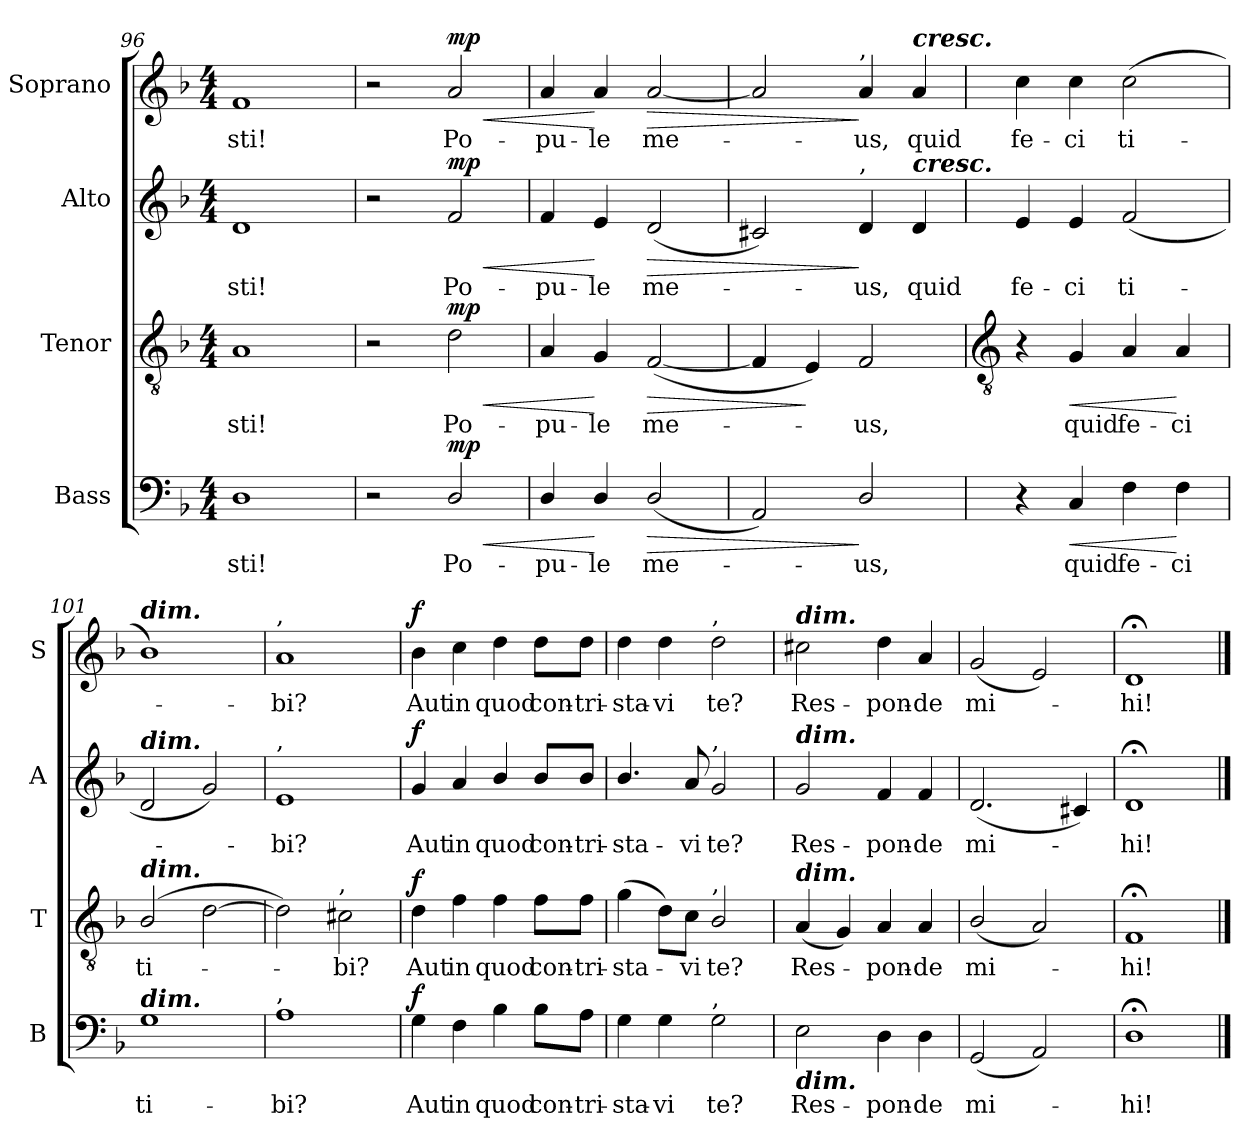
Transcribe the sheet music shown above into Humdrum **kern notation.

**kern	**text	**dynam	**kern	**text	**dynam	**kern	**text	**dynam	**kern	**text	**dynam
*part4	*part4	*part4	*part3	*part3	*part3	*part2	*part2	*part2	*part1	*part1	*part1
*staff4	*staff4	*staff4	*staff3	*staff3	*staff3	*staff2	*staff2	*staff2	*staff1	*staff1	*staff1
*I"Bass	*	*	*I"Tenor	*	*	*I"Alto	*	*	*I"Soprano	*	*
*I'B	*	*	*I'T	*	*	*I'A	*	*	*I'S	*	*
*clefF4	*	*	*clefGv2	*	*	*clefG2	*	*	*clefG2	*	*
*k[b-]	*	*	*k[b-]	*	*	*k[b-]	*	*	*k[b-]	*	*
*F:	*	*	*F:	*	*	*F:	*	*	*F:	*	*
*M4/4	*	*	*M4/4	*	*	*M4/4	*	*	*M4/4	*	*
=96	=96	=96	=96	=96	=96	=96	=96	=96	=96	=96	=96
!	!LO:LY:b	!	!	!LO:LY:b	!	!	!LO:LY:b	!	!	!LO:LY:b	!
1D	sti!	.	1A	sti!	.	1d	sti!	.	1f	sti!	.
=97	=97	=97	=97	=97	=97	=97	=97	=97	=97	=97	=97
2r	.	.	2r	.	.	2r	.	.	2r	.	.
!	!LO:LY:b	!LO:HP:b	!	!LO:LY:b	!LO:HP:b	!	!LO:LY:b	!LO:HP:b	!	!LO:LY:b	!LO:HP:b
!	!	!LO:DY:n=1:b	!	!	!LO:DY:n=1:b	!	!	!LO:DY:n=1:b	!	!	!LO:DY:n=1:b
2D/	Po-	< mp	2d	Po-	< mp	2f	Po-	< mp	2a	Po-	< mp
=98	=98	=98	=98	=98	=98	=98	=98	=98	=98	=98	=98
!	!LO:LY:b	!	!	!LO:LY:b	!	!	!LO:LY:b	!	!	!LO:LY:b	!
4D/	-pu-	.	4A	-pu-	.	4f	-pu-	.	4a	-pu-	.
!	!LO:LY:b	!	!	!LO:LY:b	!	!	!LO:LY:b	!	!	!LO:LY:b	!
4D/	-le	[	4G	-le	[	4e	-le	[	4a	-le	[
!	!LO:LY:b	!LO:HP:b	!	!LO:LY:b	!LO:HP:b	!	!LO:LY:b	!LO:HP:b	!	!LO:LY:b	!LO:HP:b
(<2D/	me-	>	(<[2F	me-	>	(<2d	me-	>	[2a	me-	>
=99	=99	=99	=99	=99	=99	=99	=99	=99	=99	=99	=99
2AA)	.	.	4F]	.	.	2c#X)	.	.	2a]	.	.
.	.	.	4E)	.	]	.	.	.	.	.	.
!	!	!	!	!	!	!	!	!	!LO:TX:a:t=,	!	!
!	!	!	!	!	!	!LO:TX:a:t=,	!	!	!	!	!
!	!LO:LY:b	!	!	!LO:LY:b	!	!	!LO:LY:b	!	!	!LO:LY:b	!
2D/	us,	]	2F	us,	.	4d	us,	]	4a	us,	]
!	!	!	!	!	!	!	!	!	!LO:TX:a:Bi:t=cresc.	!	!
!	!	!	!	!	!	!LO:TX:a:Bi:t=cresc.	!	!	!	!	!
!	!	!	!	!	!	!	!LO:LY:b	!	!	!LO:LY:b	!
.	.	.	.	.	.	4d	quid	.	4a	quid	.
!!LO:LB:g=z
=100	=100	=100	=100	=100	=100	=100	=100	=100	=100	=100	=100
*	*	*	*clefGv2	*	*	*	*	*	*	*	*
!	!	!	!	!	!	!	!LO:LY:b	!	!	!LO:LY:b	!
4r	.	.	4r	.	.	4e	fe-	.	4cc	fe-	.
!	!LO:LY:b	!LO:HP:b	!	!LO:LY:b	!LO:HP:b	!	!LO:LY:b	!	!	!LO:LY:b	!
4C	quid	<	4G	quid	<	4e	-ci	.	4cc	-ci	.
!	!LO:LY:b	!	!	!LO:LY:b	!	!	!LO:LY:b	!	!	!LO:LY:b	!
4F	fe-	.	4A	fe-	.	(<2f	ti-	.	(>2cc	ti-	.
!	!LO:LY:b	!	!	!LO:LY:b	!	!	!	!	!	!	!
4F	-ci	[	4A	-ci	[	.	.	.	.	.	.
=101	=101	=101	=101	=101	=101	=101	=101	=101	=101	=101	=101
!	!	!	!	!	!	!	!	!	!LO:TX:a:Bi:t=dim.	!	!
!	!	!	!	!	!	!LO:TX:a:Bi:t=dim.	!	!	!	!	!
!	!	!	!LO:TX:a:Bi:t=dim.	!	!	!	!	!	!	!	!
!LO:TX:a:Bi:t=dim.	!	!	!	!	!	!	!	!	!	!	!
!	!LO:LY:b	!	!	!LO:LY:b	!	!	!	!	!	!	!
1G	ti-	.	(>2B-/	ti-	.	2d	.	.	1b-)	.	.
.	.	.	[2d	.	.	2g)	.	.	.	.	.
=102	=102	=102	=102	=102	=102	=102	=102	=102	=102	=102	=102
!	!	!	!	!	!	!	!	!	!LO:TX:a:t=,	!	!
!	!	!	!	!	!	!LO:TX:a:t=,	!	!	!	!	!
!LO:TX:a:t=,	!	!	!	!	!	!	!	!	!	!	!
!	!LO:LY:b	!	!	!	!	!	!LO:LY:b	!	!	!LO:LY:b	!
1A	-bi?	.	2d])	.	.	1e	bi?	.	1a	bi?	.
!	!	!	!LO:TX:a:t=,	!	!	!	!	!	!	!	!
!	!	!	!	!LO:LY:b	!	!	!	!	!	!	!
.	.	.	2c#X	bi?	.	.	.	.	.	.	.
=103	=103	=103	=103	=103	=103	=103	=103	=103	=103	=103	=103
!	!LO:LY:b	!LO:DY:b	!	!LO:LY:b	!LO:DY:b	!	!LO:LY:b	!LO:DY:b	!	!LO:LY:b	!LO:DY:b
4G	Aut	f	4d	Aut	f	4g	Aut	f	4b-\	Aut	f
!	!LO:LY:b	!	!	!LO:LY:b	!	!	!LO:LY:b	!	!	!LO:LY:b	!
4F	in	.	4f	in	.	4a	in	.	4cc	in	.
!	!LO:LY:b	!	!	!LO:LY:b	!	!	!LO:LY:b	!	!	!LO:LY:b	!
4B-	quod	.	4f	quod	.	4b-/	quod	.	4dd	quod	.
!	!LO:LY:b	!	!	!LO:LY:b	!	!	!LO:LY:b	!	!	!LO:LY:b	!
8B-\L	con-	.	8f\L	con-	.	8b-/L	con-	.	8dd\L	con-	.
!	!LO:LY:b	!	!	!LO:LY:b	!	!	!LO:LY:b	!	!	!LO:LY:b	!
8A\J	-tri-	.	8f\J	-tri-	.	8b-/J	-tri-	.	8dd\J	-tri-	.
=104	=104	=104	=104	=104	=104	=104	=104	=104	=104	=104	=104
!	!LO:LY:b	!	!	!LO:LY:b	!	!	!LO:LY:b	!	!	!LO:LY:b	!
4G	-sta-	.	(>4g	-sta-	.	4.b-/	-sta-	.	4dd	-sta-	.
!	!LO:LY:b	!	!	!	!	!	!	!	!	!LO:LY:b	!
4G	-vi	.	8d\L)	.	.	.	.	.	4dd	-vi	.
!	!	!	!	!LO:LY:b	!	!	!LO:LY:b	!	!	!	!
.	.	.	8c\J	vi	.	8a	-vi	.	.	.	.
!	!	!	!	!	!	!	!	!	!LO:TX:a:t=,	!	!
!	!	!	!	!	!	!LO:TX:a:t=,	!	!	!	!	!
!	!	!	!LO:TX:a:t=,	!	!	!	!	!	!	!	!
!LO:TX:a:t=,	!	!	!	!	!	!	!	!	!	!	!
!	!LO:LY:b	!	!	!LO:LY:b	!	!	!LO:LY:b	!	!	!LO:LY:b	!
2G	te?	.	2B-/	te?	.	2g	te?	.	2dd	te?	.
=105	=105	=105	=105	=105	=105	=105	=105	=105	=105	=105	=105
!	!	!	!	!	!	!	!	!	!LO:TX:a:Bi:t=dim.	!	!
!	!	!	!	!	!	!LO:TX:a:Bi:t=dim.	!	!	!	!	!
!	!	!	!LO:TX:a:Bi:t=dim.	!	!	!	!	!	!	!	!
!LO:TX:b:Bi:t=dim.	!	!	!	!	!	!	!	!	!	!	!
!	!LO:LY:b	!	!	!LO:LY:b	!	!	!LO:LY:b	!	!	!LO:LY:b	!
2E	Res-	.	(<4A	Res-	.	2g	Res-	.	2cc#X	Res-	.
.	.	.	4G)	.	.	.	.	.	.	.	.
!	!LO:LY:b	!	!	!LO:LY:b	!	!	!LO:LY:b	!	!	!LO:LY:b	!
4D	-pon-	.	4A	pon-	.	4f	-pon-	.	4dd	-pon-	.
!	!LO:LY:b	!	!	!LO:LY:b	!	!	!LO:LY:b	!	!	!LO:LY:b	!
4D	-de	.	4A	-de	.	4f	-de	.	4a	-de	.
=106	=106	=106	=106	=106	=106	=106	=106	=106	=106	=106	=106
!	!LO:LY:b	!	!	!LO:LY:b	!	!	!LO:LY:b	!	!	!LO:LY:b	!
(<2GG	mi-	.	(<2B-/	mi-	.	(<2.d	mi-	.	(<2g	mi-	.
2AA)	.	.	2A)	.	.	.	.	.	2e)	.	.
.	.	.	.	.	.	4c#X)	.	.	.	.	.
=107	=107	=107	=107	=107	=107	=107	=107	=107	=107	=107	=107
!	!LO:LY:b	!	!	!LO:LY:b	!	!	!LO:LY:b	!	!	!LO:LY:b	!
1D;<	hi!	.	1F;<	hi!	.	1d;<	hi!	.	1d;<	hi!	.
==	==	==	==	==	==	==	==	==	==	==	==
*-	*-	*-	*-	*-	*-	*-	*-	*-	*-	*-	*-
